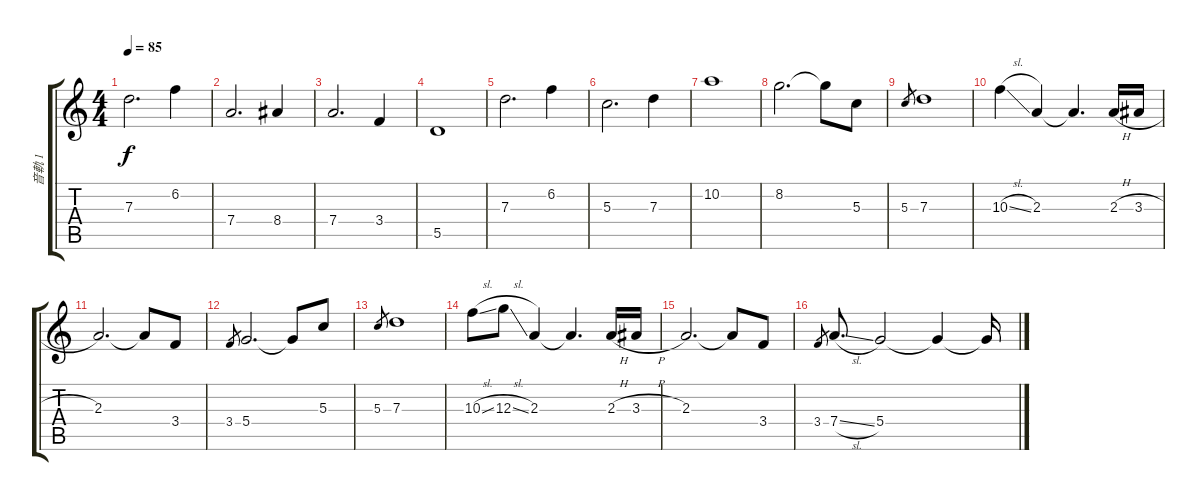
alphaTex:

\track ("音軌 1" "音軌 1") {instrument electricguitarjazz}
\staff {score tabs}
\tuning (E4 B3 G3 D3 A2 E2) {hide}
\ts (4 4)
\tempo 85
\clef g2
\ks c
7.3.2{d dy f instrument electricguitarjazz} 6.2.4 |
7.4.2{d} 8.4.4 |
7.4.2{d} 3.4.4 |
5.5.1 |
7.3.2{d} 6.2.4 |
5.3.2{d} 7.3.4 |
10.2.1 |
8.2.2{d} 8.2{t}.8 5.3.8{instrument overdrivenguitar} |
5.3.8{gr} 7.3.1 |
10.3{sl}.4 2.3.4 2.3{t}.4{d} 2.3{h}.16 3.3{h}.16 |
2.3.2{d} 2.3{t}.8 3.4.8 |
3.4.8{gr} 5.4.2{d} 5.4{t}.8 5.3.8 |
5.3.8{gr} 7.3.1 |
10.3{sl}.8 12.3{sl}.8 2.3.4 2.3{t}.4{d} 2.3{h}.16 3.3{h}.16 |
2.3.2{d} 2.3{t}.8 3.4.8 |
3.4.8{gr} 7.4{sl}.8{d} 5.4.2 5.4{t}.4 5.4{t}.16
